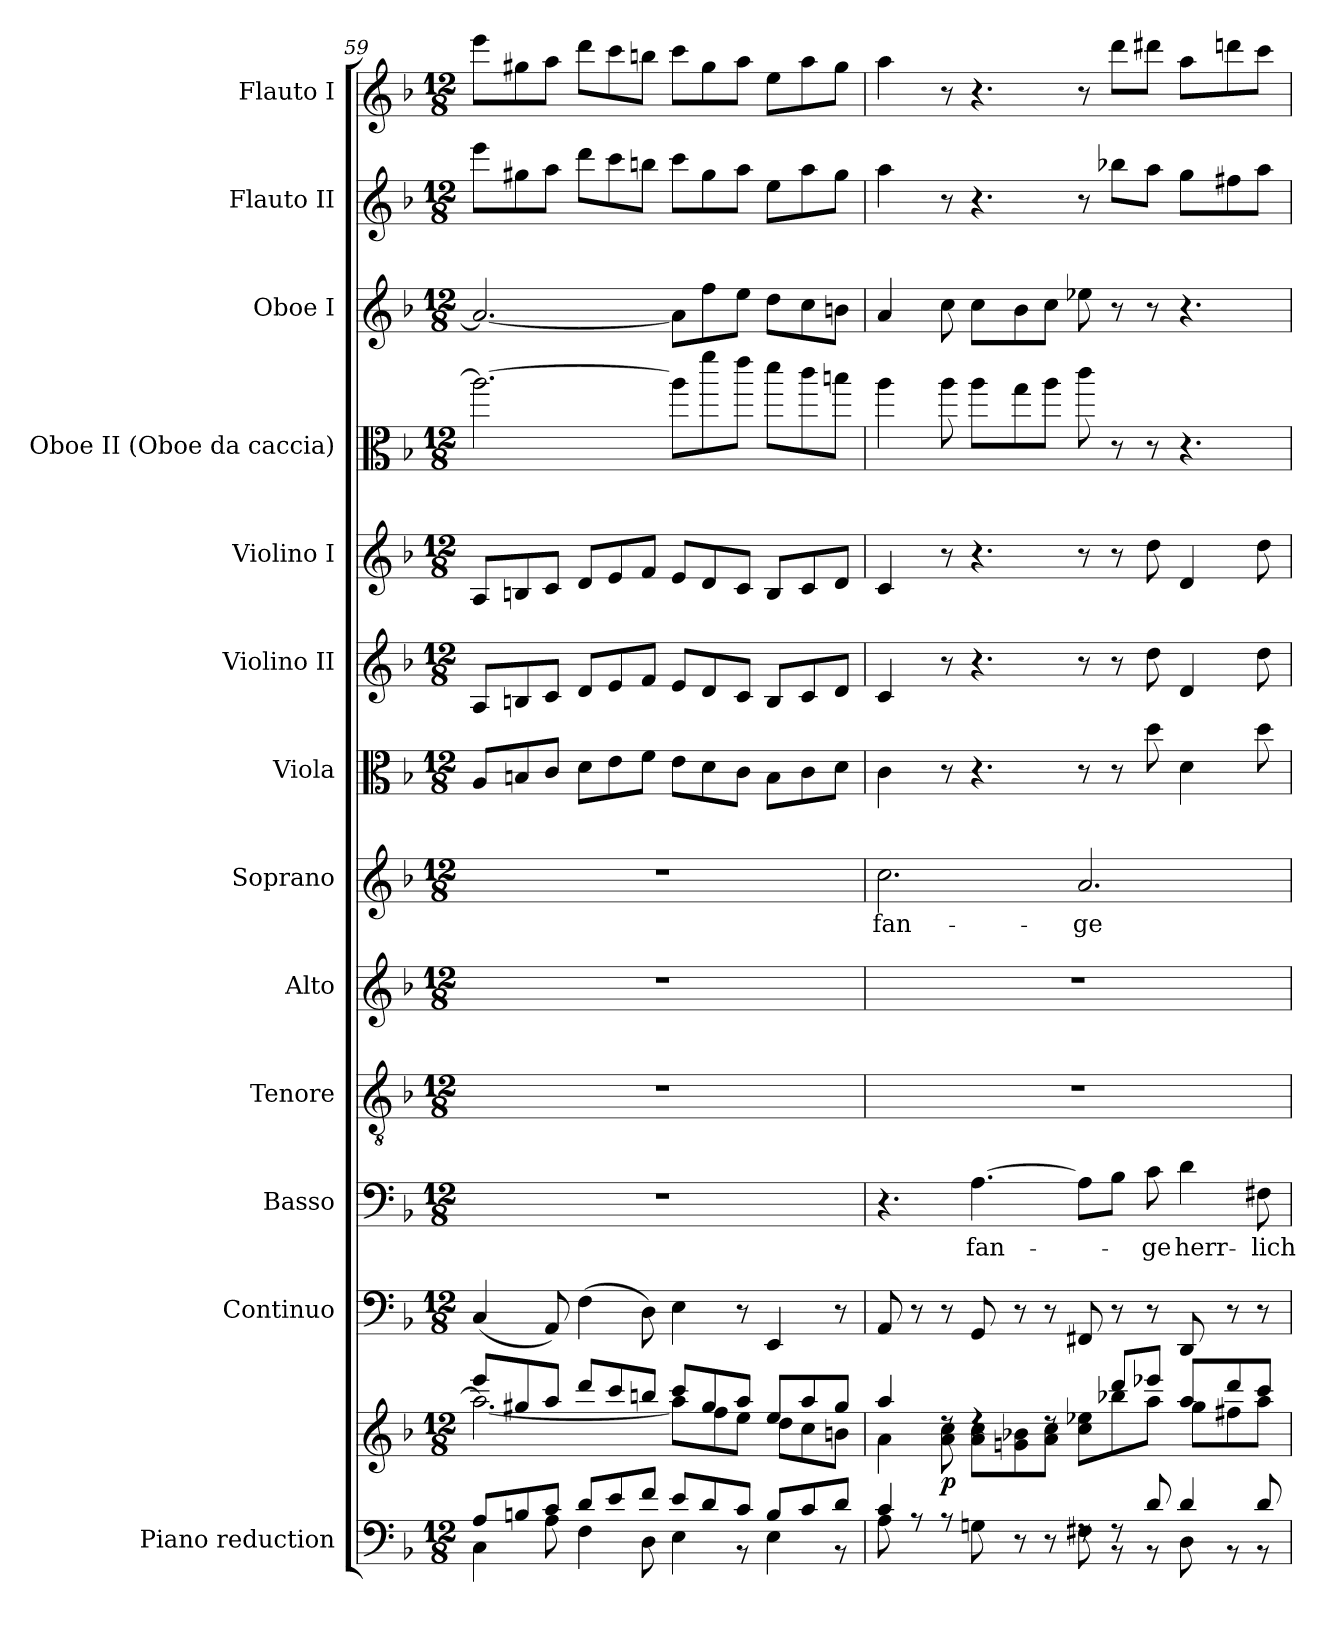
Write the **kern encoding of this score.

**kern	**kern	**dynam	**kern	**kern	**text	**kern	**kern	**kern	**text	**kern	**kern	**kern	**kern	**kern	**kern	**kern
*part13	*part13	*part13	*part12	*part11	*part11	*part10	*part9	*part8	*part8	*part7	*part6	*part5	*part4	*part3	*part2	*part1
*staff14	*staff13	*staff13/14	*staff12	*staff11	*staff11	*staff10	*staff9	*staff8	*staff8	*staff7	*staff6	*staff5	*staff4	*staff3	*staff2	*staff1
*I"Piano reduction	*	*	*I"Continuo	*I"Basso	*	*I"Tenore	*I"Alto	*I"Soprano	*	*I"Viola	*I"Violino II	*I"Violino I	*I"Oboe II (Oboe da caccia)	*I"Oboe I	*I"Flauto II	*I"Flauto I
*I'Pno	*	*	*	*	*	*	*	*	*	*I'Vla	*I'Vln	*I'Vln	*	*I'Ob	*I'Fl	*I'Fl
*clefF4	*clefG2	*	*clefF4	*clefF4	*	*clefGv2	*clefG2	*clefG2	*	*clefC3	*clefG2	*clefG2	*clefC3	*clefG2	*clefG2	*clefG2
*	*	*	*	*	*	*	*	*	*	*	*	*	*ITrd12c21	*	*	*
*k[b-]	*k[b-]	*	*k[b-]	*k[b-]	*	*k[b-]	*k[b-]	*k[b-]	*	*k[b-]	*k[b-]	*k[b-]	*k[b-]	*k[b-]	*k[b-]	*k[b-]
*M12/8	*M12/8	*	*M12/8	*M12/8	*	*M12/8	*M12/8	*M12/8	*	*M12/8	*M12/8	*M12/8	*M12/8	*M12/8	*M12/8	*M12/8
=59	=59	=59	=59	=59	=59	=59	=59	=59	=59	=59	=59	=59	=59	=59	=59	=59
*^	*^	*	*	*	*	*	*	*	*	*	*	*	*	*	*	*
8A/L	4C\	8eee/L	2.aa\_	.	(<4C/	1.r	.	1.r	1.r	1.r	.	8A/L	8A/L	8A/L	2.a\_	2.a/_	8eee\L	8eee\L
8Bn/	.	8gg#X/	.	.	.	.	.	.	.	.	.	8Bn/	8Bn/	8Bn/	.	.	8gg#X\	8gg#X\
8c/J	8A\	8aa/J	.	.	8AA/)	.	.	.	.	.	.	8c/J	8c/J	8c/J	.	.	8aa\J	8aa\J
8d/L	4F\	8ddd/L	.	.	(>4F\	.	.	.	.	.	.	8d\L	8d/L	8d/L	.	.	8ddd\L	8ddd\L
8e/	.	8ccc/	.	.	.	.	.	.	.	.	.	8e\	8e/	8e/	.	.	8ccc\	8ccc\
8f/J	8D\	8bbn/J	.	.	8D\)	.	.	.	.	.	.	8f\J	8f/J	8f/J	.	.	8bbn\J	8bbn\J
8e/L	4E\	8ccc/L	8aa\L]	.	4E\	.	.	.	.	.	.	8e\L	8e/L	8e/L	8a\L]	8a\L]	8ccc\L	8ccc\L
8d/	.	8gg#/	8ff\	.	.	.	.	.	.	.	.	8d\	8d/	8d/	8ff\	8ff\	8gg#\	8gg#\
8c/J	8r	8aa/J	8ee\J	.	8r	.	.	.	.	.	.	8c\J	8c/J	8c/J	8ee\J	8ee\J	8aa\J	8aa\J
8B/L	4E\	8ee/L	8dd\L	.	4EE/	.	.	.	.	.	.	8B\L	8B/L	8B/L	8dd\L	8dd\L	8ee\L	8ee\L
8c/	.	8aa/	8cc\	.	.	.	.	.	.	.	.	8c\	8c/	8c/	8cc\	8cc\	8aa\	8aa\
8d/J	8r	8gg#/J	8bn\J	.	8r	.	.	.	.	.	.	8d\J	8d/J	8d/J	8bn\J	8bn\J	8gg#\J	8gg#\J
=60	=60	=60	=60	=60	=60	=60	=60	=60	=60	=60	=60	=60	=60	=60	=60	=60	=60	=60
!	!	!	!	!	!	!	!	!	!	!	!LO:LY:b	!	!	!	!	!	!	!
4c/	8A\	4aa/	4a\	.	8AA/	4.r	.	1.r	1.r	2.cc\	fan-	4c\	4c/	4c/	4a\	4a/	4aa\	4aa\
.	8rA	.	.	.	8r	.	.	.	.	.	.	.	.	.	.	.	.	.
!	!	!	!	!LO:DY:b	!	!	!	!	!	!	!	!	!	!	!	!	!	!
8ryy	8rA	8rdd	8a\ 8cc\	p	8r	.	.	.	.	.	.	8r	8r	8r	8a\	8cc\	8r	8r
!	!	!	!	!	!	!	!LO:LY:b	!	!	!	!	!	!	!	!	!	!	!
8ryy	8Gn\	4rdd	8a\ 8cc\L	.	8GG/	[4.A\	fan-	.	.	.	.	4.r	4.r	4.r	8a\L	8cc\L	4.r	4.r
8r	8ryy	.	8gn\ 8b-X\	.	8r	.	.	.	.	.	.	.	.	.	8g\	8b-\	.	.
8r	8ryy	8rdd	8a\ 8cc\J	.	8r	.	.	.	.	.	.	.	.	.	8a\J	8cc\J	.	.
!	!	!	!	!	!	!	!	!	!	!	!LO:LY:b	!	!	!	!	!	!	!
8rF	8F#X\	8rdd	8cc\ 8ee-X\L	.	8FF#X/	8A\L]	.	.	.	2.a/	ge	8r	8r	8r	8cc\	8ee-X\	8r	8r
8rF	8r	8ddd/L	8bb-X\	.	8r	8B-\J	.	.	.	.	.	8r	8r	8r	8r	8r	8bb-X\L	8ddd\L
!	!	!	!	!	!	!	!LO:LY:b	!	!	!	!	!	!	!	!	!	!	!
8d/	8r	8eee-X/J	8aa\J	.	8r	8c\	-ge	.	.	.	.	8dd\	8dd\	8dd\	8r	8r	8aa\J	8ddd#X\J
!	!	!	!	!	!	!	!LO:LY:b	!	!	!	!	!	!	!	!	!	!	!
4d/	8D\	8aa/L	8gg\L	.	8DD/	4d\	herr-	.	.	.	.	4d\	4d/	4d/	4.r	4.r	8gg\L	8aa\L
.	8r	8ddd/	8ff#X\	.	8r	.	.	.	.	.	.	.	.	.	.	.	8ff#X\	8dddn\
!	!	!	!	!	!	!	!LO:LY:b	!	!	!	!	!	!	!	!	!	!	!
8d/	8r	8ccc/J	8aa\J	.	8r	8F#X\	-lich	.	.	.	.	8dd\	8dd\	8dd\	.	.	8aa\J	8ccc\J
*v	*v	*	*	*	*	*	*	*	*	*	*	*	*	*	*	*	*	*
*	*v	*v	*	*	*	*	*	*	*	*	*	*	*	*	*	*	*
=	=	=	=	=	=	=	=	=	=	=	=	=	=	=	=	=
*-	*-	*-	*-	*-	*-	*-	*-	*-	*-	*-	*-	*-	*-	*-	*-	*-
